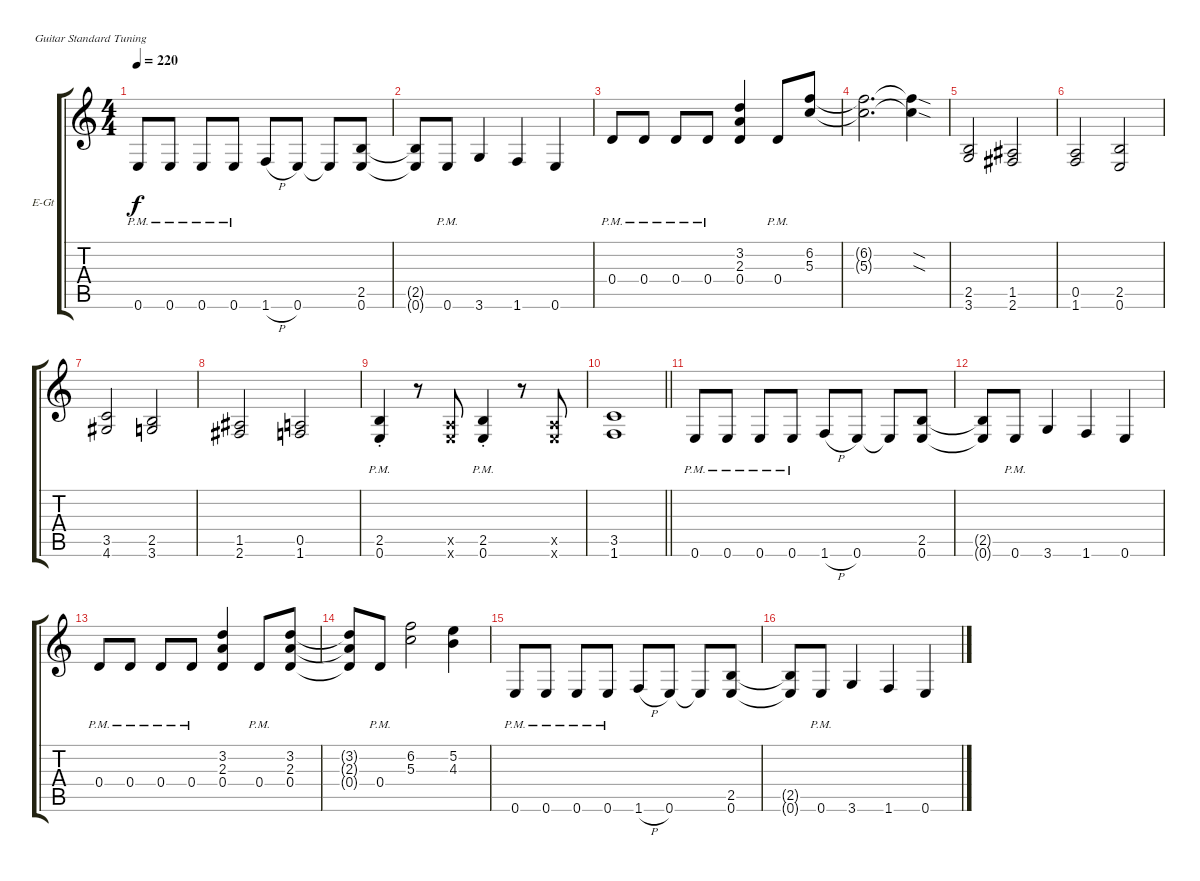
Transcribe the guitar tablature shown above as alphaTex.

\bracketExtendMode groupsimilarinstruments
\firstSystemTrackNameOrientation horizontal
\otherSystemsTrackNameOrientation horizontal
\track ("Wolf Hoffmann" "E-Gt") {instrument distortionguitar}
\staff {score tabs}
\tuning (E4 B3 G3 D3 A2 E2)
\ts (4 4)
\tempo 220
\clef g2
\ks c
0.6{pm}.8{dy f} 0.6{pm}.8 0.6{pm}.8 0.6{pm}.8 1.6{h}.8 0.6.8 0.6{t}.8 (2.5 0.6).8 |
(2.5{t} 0.6{t}).8 0.6{pm}.8 3.6.4 1.6.4 0.6.4 |
0.4{pm}.8 0.4{pm}.8 0.4{pm}.8 0.4{pm}.8 (3.2 2.3 0.4).4 0.4{pm}.8 (6.2 5.3).8 |
(6.2{t} 5.3{t}).2{d} (6.2{sod t} 5.3{sod t}).4 |
(2.5 3.6).2 (1.5 2.6).2 |
(0.5 1.6).2 (2.5 0.6).2 |
(3.5 4.6).2 (2.5 3.6).2 |
(1.5 2.6).2 (0.5 1.6).2 |
(2.5{pm st} 0.6{pm st}).4 r.8 (0.6{x} 0.5{x}).8 (2.5{pm st} 0.6{pm st}).4 r.8 (0.6{x} 0.5{x}).8 |
\barLineRight lightlight
(3.5 1.6).1 |
0.6{pm}.8 0.6{pm}.8 0.6{pm}.8 0.6{pm}.8 1.6{h}.8 0.6.8 0.6{t}.8 (2.5 0.6).8 |
(2.5{t} 0.6{t}).8 0.6{pm}.8 3.6.4 1.6.4 0.6.4 |
0.4{pm}.8 0.4{pm}.8 0.4{pm}.8 0.4{pm}.8 (3.2 2.3 0.4).4 0.4{pm}.8 (3.2 2.3 0.4).8 |
(3.2{t} 2.3{t} 0.4{t}).8 0.4{pm}.8 (6.2 5.3).2 (5.2 4.3).4 |
0.6{pm}.8 0.6{pm}.8 0.6{pm}.8 0.6{pm}.8 1.6{h}.8 0.6.8 0.6{t}.8 (2.5 0.6).8 |
(2.5{t} 0.6{t}).8 0.6{pm}.8 3.6.4 1.6.4 0.6.4
